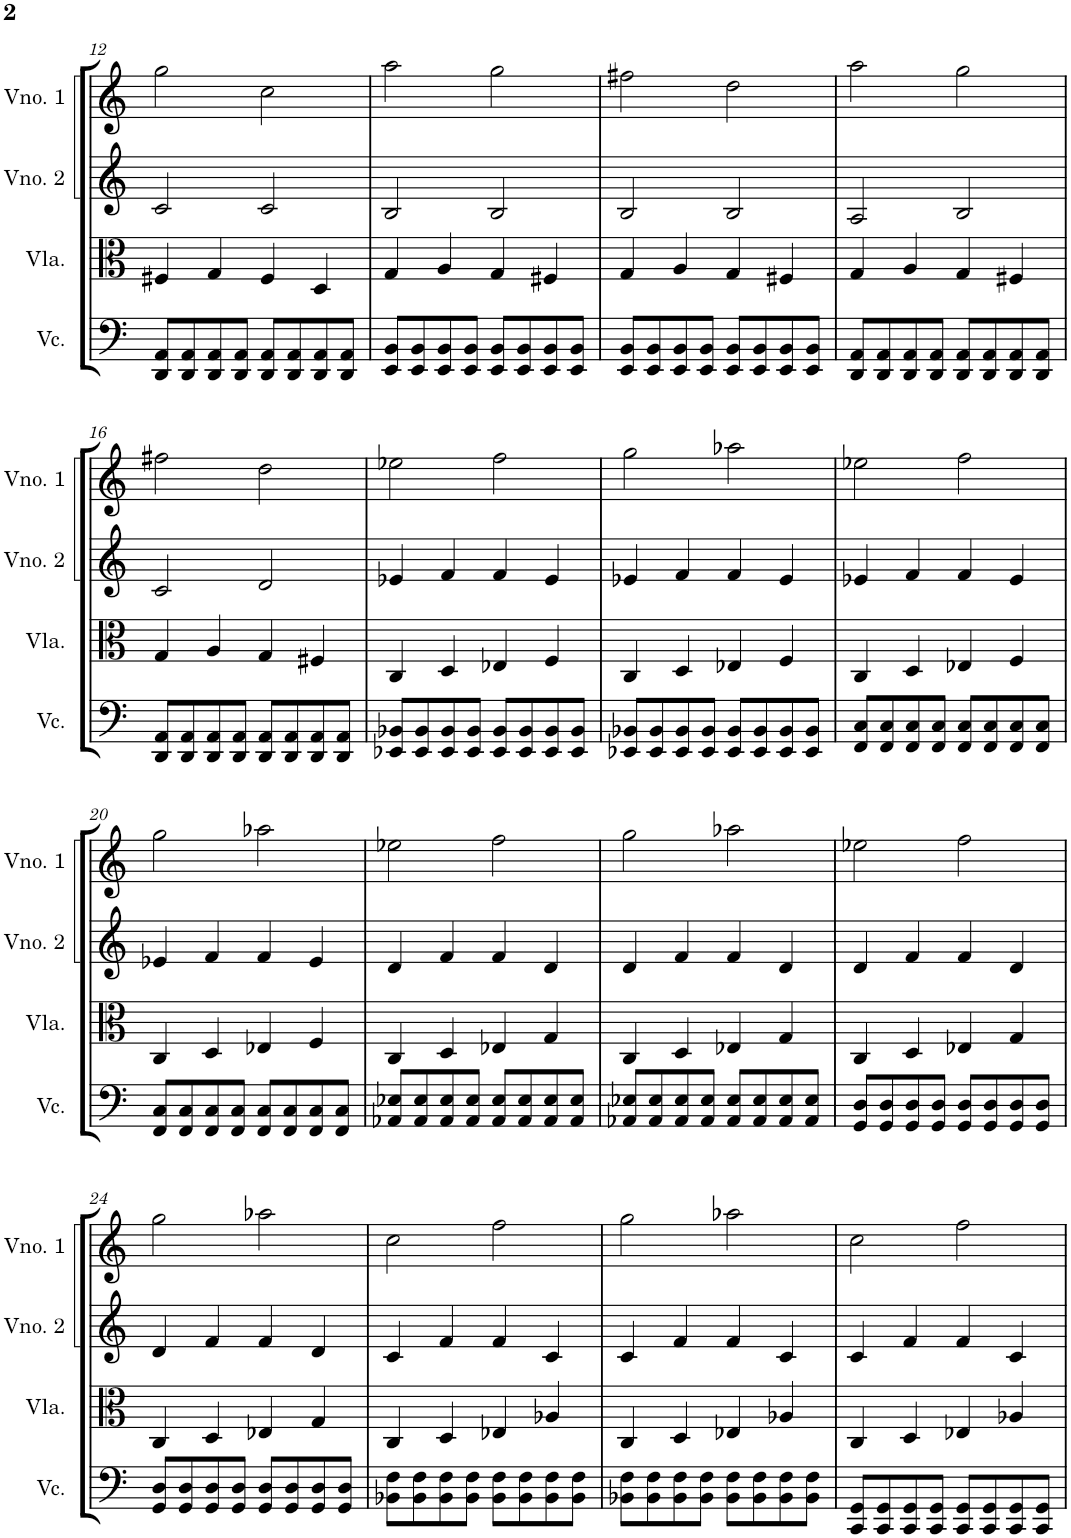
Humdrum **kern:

**kern	**kern	**kern	**kern
*part4	*part3	*part2	*part1
*staff4	*staff3	*staff2	*staff1
*I"Violoncelo	*I"Viola	*I"Violino 2	*I"Violino 1
*I'Vc.	*I'Vla.	*I'Vno. 2	*I'Vno. 1
!!LO:PB:g=z
*clefF4	*clefC3	*clefG2	*clefG2
*k[]	*k[]	*k[]	*k[]
*M4/4	*M4/4	*M4/4	*M4/4
=12	=12	=12	=12
8DD/ 8AA/L	4F#X/	2c/	2gg\
8DD/ 8AA/	.	.	.
8DD/ 8AA/	4G/	.	.
8DD/ 8AA/J	.	.	.
8DD/ 8AA/L	4F#/	2c/	2cc\
8DD/ 8AA/	.	.	.
8DD/ 8AA/	4D/	.	.
8DD/ 8AA/J	.	.	.
=13	=13	=13	=13
8EE/ 8BB/L	4G/	2B/	2aa\
8EE/ 8BB/	.	.	.
8EE/ 8BB/	4A/	.	.
8EE/ 8BB/J	.	.	.
8EE/ 8BB/L	4G/	2B/	2gg\
8EE/ 8BB/	.	.	.
8EE/ 8BB/	4F#X/	.	.
8EE/ 8BB/J	.	.	.
=14	=14	=14	=14
8EE/ 8BB/L	4G/	2B/	2ff#X\
8EE/ 8BB/	.	.	.
8EE/ 8BB/	4A/	.	.
8EE/ 8BB/J	.	.	.
8EE/ 8BB/L	4G/	2B/	2dd\
8EE/ 8BB/	.	.	.
8EE/ 8BB/	4F#X/	.	.
8EE/ 8BB/J	.	.	.
=15	=15	=15	=15
8DD/ 8AA/L	4G/	2A/	2aa\
8DD/ 8AA/	.	.	.
8DD/ 8AA/	4A/	.	.
8DD/ 8AA/J	.	.	.
8DD/ 8AA/L	4G/	2B/	2gg\
8DD/ 8AA/	.	.	.
8DD/ 8AA/	4F#X/	.	.
8DD/ 8AA/J	.	.	.
!!LO:LB:g=z
=16	=16	=16	=16
8DD/ 8AA/L	4G/	2c/	2ff#X\
8DD/ 8AA/	.	.	.
8DD/ 8AA/	4A/	.	.
8DD/ 8AA/J	.	.	.
8DD/ 8AA/L	4G/	2d/	2dd\
8DD/ 8AA/	.	.	.
8DD/ 8AA/	4F#X/	.	.
8DD/ 8AA/J	.	.	.
=17	=17	=17	=17
8EE-X/ 8BB-X/L	4C/	4e-X/	2ee-X\
8EE-/ 8BB-/	.	.	.
8EE-/ 8BB-/	4D/	4f/	.
8EE-/ 8BB-/J	.	.	.
8EE-/ 8BB-/L	4E-X/	4f/	2ff\
8EE-/ 8BB-/	.	.	.
8EE-/ 8BB-/	4F/	4e-/	.
8EE-/ 8BB-/J	.	.	.
=18	=18	=18	=18
8EE-X/ 8BB-X/L	4C/	4e-X/	2gg\
8EE-/ 8BB-/	.	.	.
8EE-/ 8BB-/	4D/	4f/	.
8EE-/ 8BB-/J	.	.	.
8EE-/ 8BB-/L	4E-X/	4f/	2aa-X\
8EE-/ 8BB-/	.	.	.
8EE-/ 8BB-/	4F/	4e-/	.
8EE-/ 8BB-/J	.	.	.
=19	=19	=19	=19
8FF/ 8C/L	4C/	4e-X/	2ee-X\
8FF/ 8C/	.	.	.
8FF/ 8C/	4D/	4f/	.
8FF/ 8C/J	.	.	.
8FF/ 8C/L	4E-X/	4f/	2ff\
8FF/ 8C/	.	.	.
8FF/ 8C/	4F/	4e-/	.
8FF/ 8C/J	.	.	.
!!LO:LB:g=z
=20	=20	=20	=20
8FF/ 8C/L	4C/	4e-X/	2gg\
8FF/ 8C/	.	.	.
8FF/ 8C/	4D/	4f/	.
8FF/ 8C/J	.	.	.
8FF/ 8C/L	4E-X/	4f/	2aa-X\
8FF/ 8C/	.	.	.
8FF/ 8C/	4F/	4e-/	.
8FF/ 8C/J	.	.	.
=21	=21	=21	=21
8AA-X/ 8E-X/L	4C/	4d/	2ee-X\
8AA-/ 8E-/	.	.	.
8AA-/ 8E-/	4D/	4f/	.
8AA-/ 8E-/J	.	.	.
8AA-/ 8E-/L	4E-X/	4f/	2ff\
8AA-/ 8E-/	.	.	.
8AA-/ 8E-/	4G/	4d/	.
8AA-/ 8E-/J	.	.	.
=22	=22	=22	=22
8AA-X/ 8E-X/L	4C/	4d/	2gg\
8AA-/ 8E-/	.	.	.
8AA-/ 8E-/	4D/	4f/	.
8AA-/ 8E-/J	.	.	.
8AA-/ 8E-/L	4E-X/	4f/	2aa-X\
8AA-/ 8E-/	.	.	.
8AA-/ 8E-/	4G/	4d/	.
8AA-/ 8E-/J	.	.	.
=23	=23	=23	=23
8GG/ 8D/L	4C/	4d/	2ee-X\
8GG/ 8D/	.	.	.
8GG/ 8D/	4D/	4f/	.
8GG/ 8D/J	.	.	.
8GG/ 8D/L	4E-X/	4f/	2ff\
8GG/ 8D/	.	.	.
8GG/ 8D/	4G/	4d/	.
8GG/ 8D/J	.	.	.
!!LO:LB:g=z
=24	=24	=24	=24
8GG/ 8D/L	4C/	4d/	2gg\
8GG/ 8D/	.	.	.
8GG/ 8D/	4D/	4f/	.
8GG/ 8D/J	.	.	.
8GG/ 8D/L	4E-X/	4f/	2aa-X\
8GG/ 8D/	.	.	.
8GG/ 8D/	4G/	4d/	.
8GG/ 8D/J	.	.	.
=25	=25	=25	=25
8BB-X\ 8F\L	4C/	4c/	2cc\
8BB-\ 8F\	.	.	.
8BB-\ 8F\	4D/	4f/	.
8BB-\ 8F\J	.	.	.
8BB-\ 8F\L	4E-X/	4f/	2ff\
8BB-\ 8F\	.	.	.
8BB-\ 8F\	4A-X/	4c/	.
8BB-\ 8F\J	.	.	.
=26	=26	=26	=26
8BB-X\ 8F\L	4C/	4c/	2gg\
8BB-\ 8F\	.	.	.
8BB-\ 8F\	4D/	4f/	.
8BB-\ 8F\J	.	.	.
8BB-\ 8F\L	4E-X/	4f/	2aa-X\
8BB-\ 8F\	.	.	.
8BB-\ 8F\	4A-X/	4c/	.
8BB-\ 8F\J	.	.	.
=27	=27	=27	=27
8CC/ 8GG/L	4C/	4c/	2cc\
8CC/ 8GG/	.	.	.
8CC/ 8GG/	4D/	4f/	.
8CC/ 8GG/J	.	.	.
8CC/ 8GG/L	4E-X/	4f/	2ff\
8CC/ 8GG/	.	.	.
8CC/ 8GG/	4A-X/	4c/	.
8CC/ 8GG/J	.	.	.
=	=	=	=
*-	*-	*-	*-
